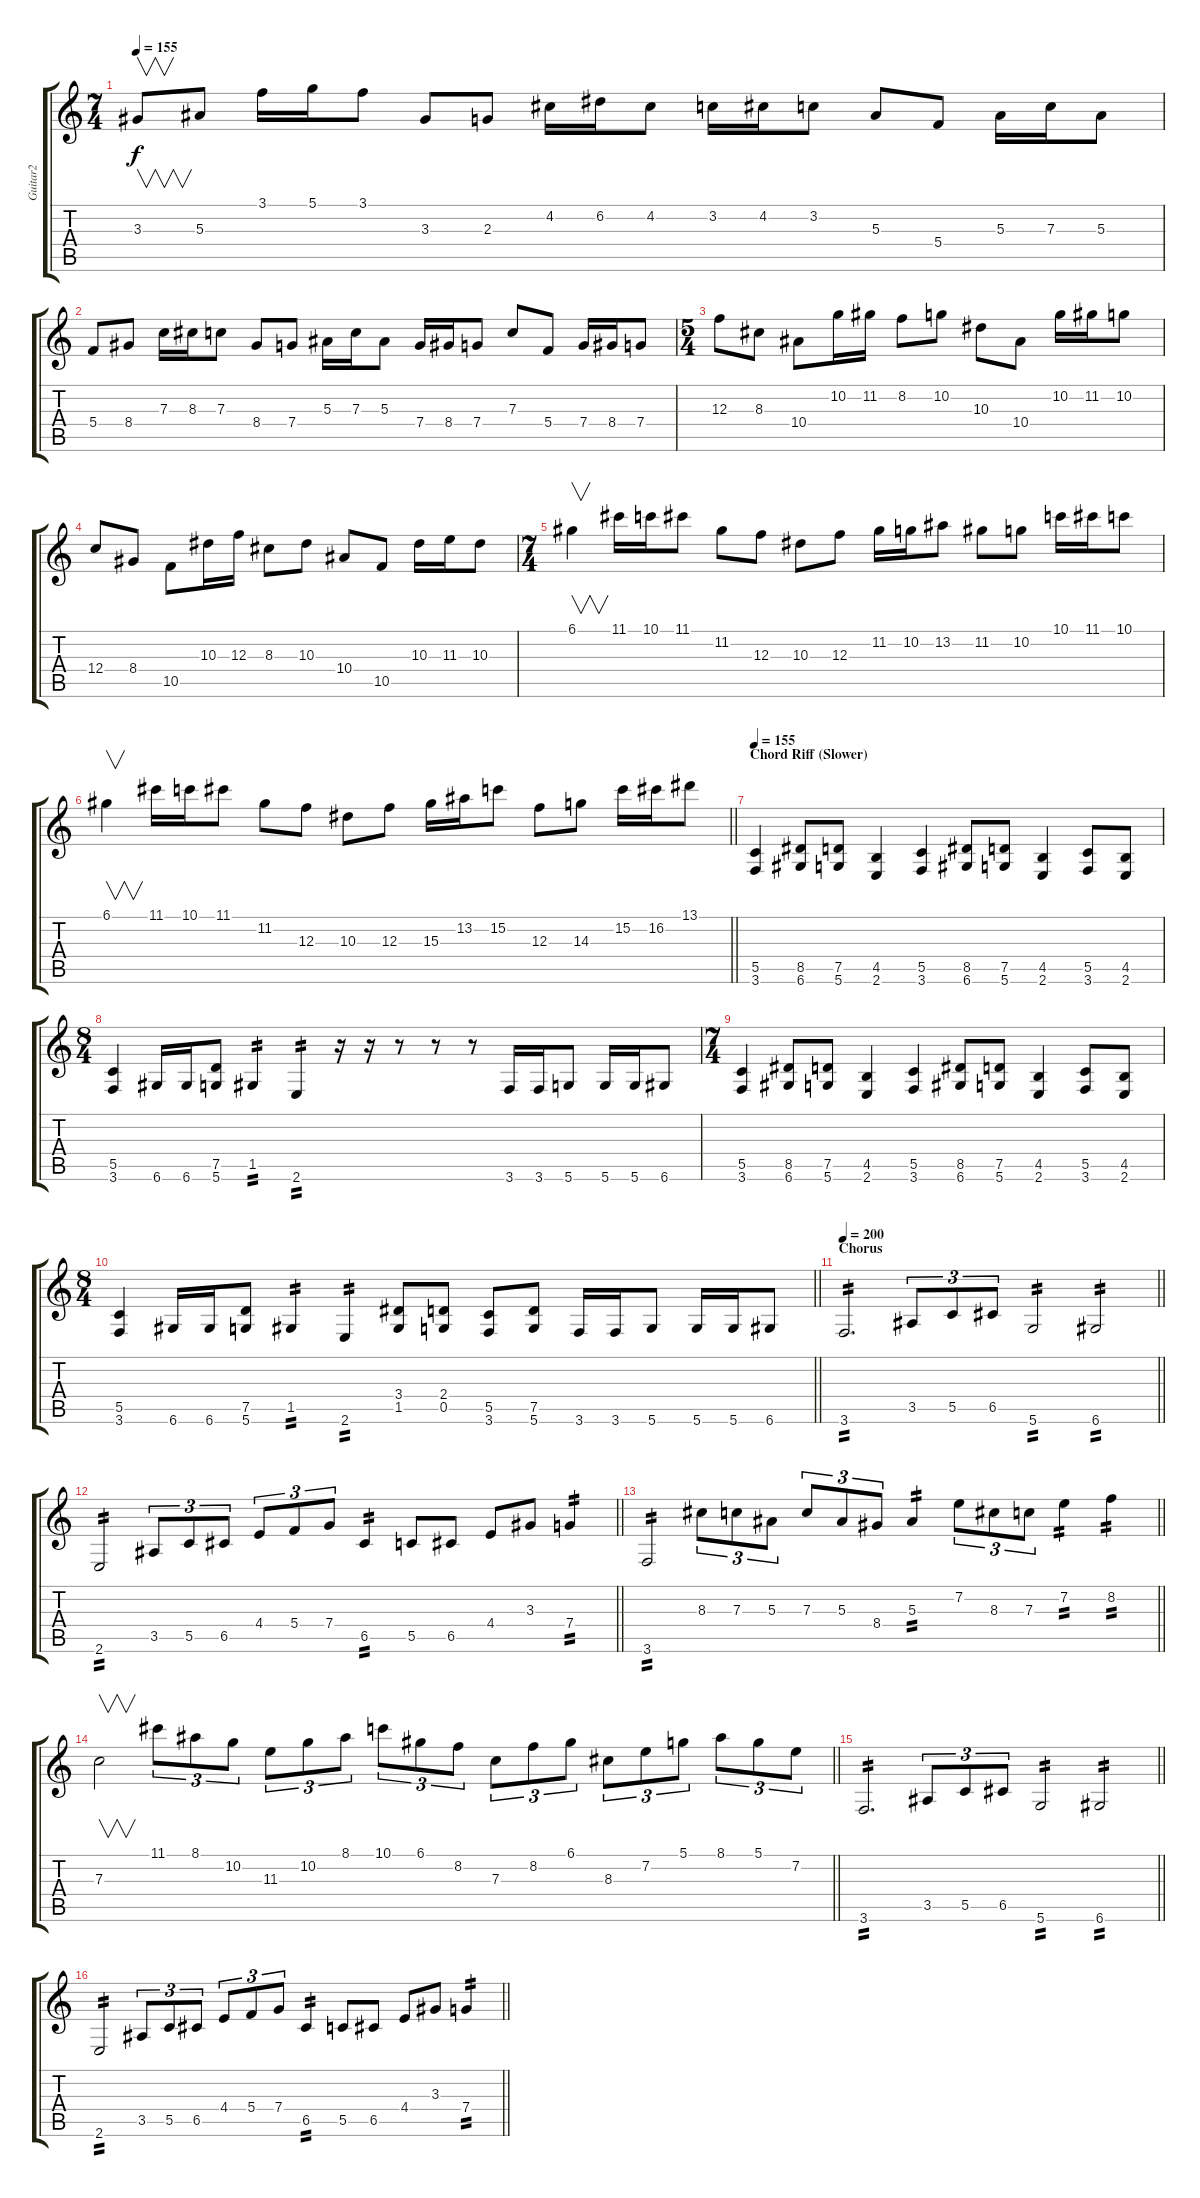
\track ("Guitar2" "Guitar2") {instrument distortionguitar}
\staff {score tabs}
\tuning (D4 A3 F3 C3 G2 D2) {hide}
\ts (7 4)
\tempo 155
\clef g2
\ks c
3.3.8{v dy f} 5.3.8 3.1.16 5.1.16 3.1.8 3.3.8 2.3.8 4.2.16 6.2.16 4.2.8 3.2.16 4.2.16 3.2.8 5.3.8 5.4.8 5.3.16 7.3.16 5.3.8 |
5.4.8 8.4.8 7.3.16 8.3.16 7.3.8 8.4.8 7.4.8 5.3.16 7.3.16 5.3.8 7.4.16 8.4.16 7.4.8 7.3.8 5.4.8 7.4.16 8.4.16 7.4.8 |
\ts (5 4)
12.3.8{instrument distortionguitar} 8.3.8 10.4.8 10.2.16 11.2.16 8.2.8 10.2.8 10.3.8 10.4.8 10.2.16 11.2.16 10.2.8 |
12.4.8 8.4.8 10.5.8 10.3.16 12.3.16 8.3.8 10.3.8 10.4.8 10.5.8 10.3.16 11.3.16 10.3.8 |
\ts (7 4)
6.1.4{v} 11.1.16 10.1.16 11.1.8 11.2.8 12.3.8 10.3.8 12.3.8 11.2.16 10.2.16 13.2.8 11.2.8 10.2.8 10.1.16 11.1.16 10.1.8 |
\barLineRight lightlight
6.1.4{v} 11.1.16 10.1.16 11.1.8 11.2.8 12.3.8 10.3.8 12.3.8 15.3.16 13.2.16 15.2.8 12.3.8 14.3.8 15.2.16 16.2.16 13.1.8 |
\section ("" "Chord Riff (Slower)")
\tempo 155
(5.5 3.6).4 (8.5 6.6).8 (7.5 5.6).8 (4.5 2.6).4 (5.5 3.6).4 (8.5 6.6).8 (7.5 5.6).8 (4.5 2.6).4 (5.5 3.6).8 (4.5 2.6).8 |
\ts (8 4)
(5.5 3.6).4 6.6.16 6.6.16 (7.5 5.6).8 1.5.4{tp 2} 2.6.4{tp 2} r.16 r.16 r.8 r.8 r.8 3.6.16 3.6.16 5.6.8 5.6.16 5.6.16 6.6.8 |
\ts (7 4)
(5.5 3.6).4 (8.5 6.6).8 (7.5 5.6).8 (4.5 2.6).4 (5.5 3.6).4 (8.5 6.6).8 (7.5 5.6).8 (4.5 2.6).4 (5.5 3.6).8 (4.5 2.6).8 |
\ts (8 4)
\barLineRight lightlight
(5.5 3.6).4 6.6.16 6.6.16 (7.5 5.6).8 1.5.4{tp 2} 2.6.4{tp 2} (3.4 1.5).8 (2.4 0.5).8 (5.5 3.6).8 (7.5 5.6).8 3.6.16 3.6.16 5.6.8 5.6.16 5.6.16 6.6.8 |
\section ("" "Chorus")
\tempo 200
\barLineRight lightlight
3.6.2{d tp 2} 3.5.8{tu (3 2)} 5.5.8{tu (3 2)} 6.5.8{tu (3 2)} 5.6.2{tp 2} 6.6.2{tp 2} |
\barLineRight lightlight
2.6.2{tp 2} 3.5.8{tu (3 2)} 5.5.8{tu (3 2)} 6.5.8{tu (3 2)} 4.4.8{tu (3 2)} 5.4.8{tu (3 2)} 7.4.8{tu (3 2)} 6.5.4{tp 2} 5.5.8 6.5.8 4.4.8 3.3.8 7.4.4{tp 2} |
\barLineRight lightlight
3.6.2{tp 2} 8.3.8{tu (3 2)} 7.3.8{tu (3 2)} 5.3.8{tu (3 2)} 7.3.8{tu (3 2)} 5.3.8{tu (3 2)} 8.4.8{tu (3 2)} 5.3.4{tp 2} 7.2.8{tu (3 2)} 8.3.8{tu (3 2)} 7.3.8{tu (3 2)} 7.2.4{tp 2} 8.2.4{tp 2} |
\barLineRight lightlight
7.3.2{v} 11.1.8{tu (3 2)} 8.1.8{tu (3 2)} 10.2.8{tu (3 2)} 11.3.8{tu (3 2)} 10.2.8{tu (3 2)} 8.1.8{tu (3 2)} 10.1.8{tu (3 2)} 6.1.8{tu (3 2)} 8.2.8{tu (3 2)} 7.3.8{tu (3 2)} 8.2.8{tu (3 2)} 6.1.8{tu (3 2)} 8.3.8{tu (3 2)} 7.2.8{tu (3 2)} 5.1.8{tu (3 2)} 8.1.8{tu (3 2)} 5.1.8{tu (3 2)} 7.2.8{tu (3 2)} |
\barLineRight lightlight
3.6.2{d tp 2} 3.5.8{tu (3 2)} 5.5.8{tu (3 2)} 6.5.8{tu (3 2)} 5.6.2{tp 2} 6.6.2{tp 2} |
\barLineRight lightlight
2.6.2{tp 2} 3.5.8{tu (3 2)} 5.5.8{tu (3 2)} 6.5.8{tu (3 2)} 4.4.8{tu (3 2)} 5.4.8{tu (3 2)} 7.4.8{tu (3 2)} 6.5.4{tp 2} 5.5.8 6.5.8 4.4.8 3.3.8 7.4.4{tp 2}
